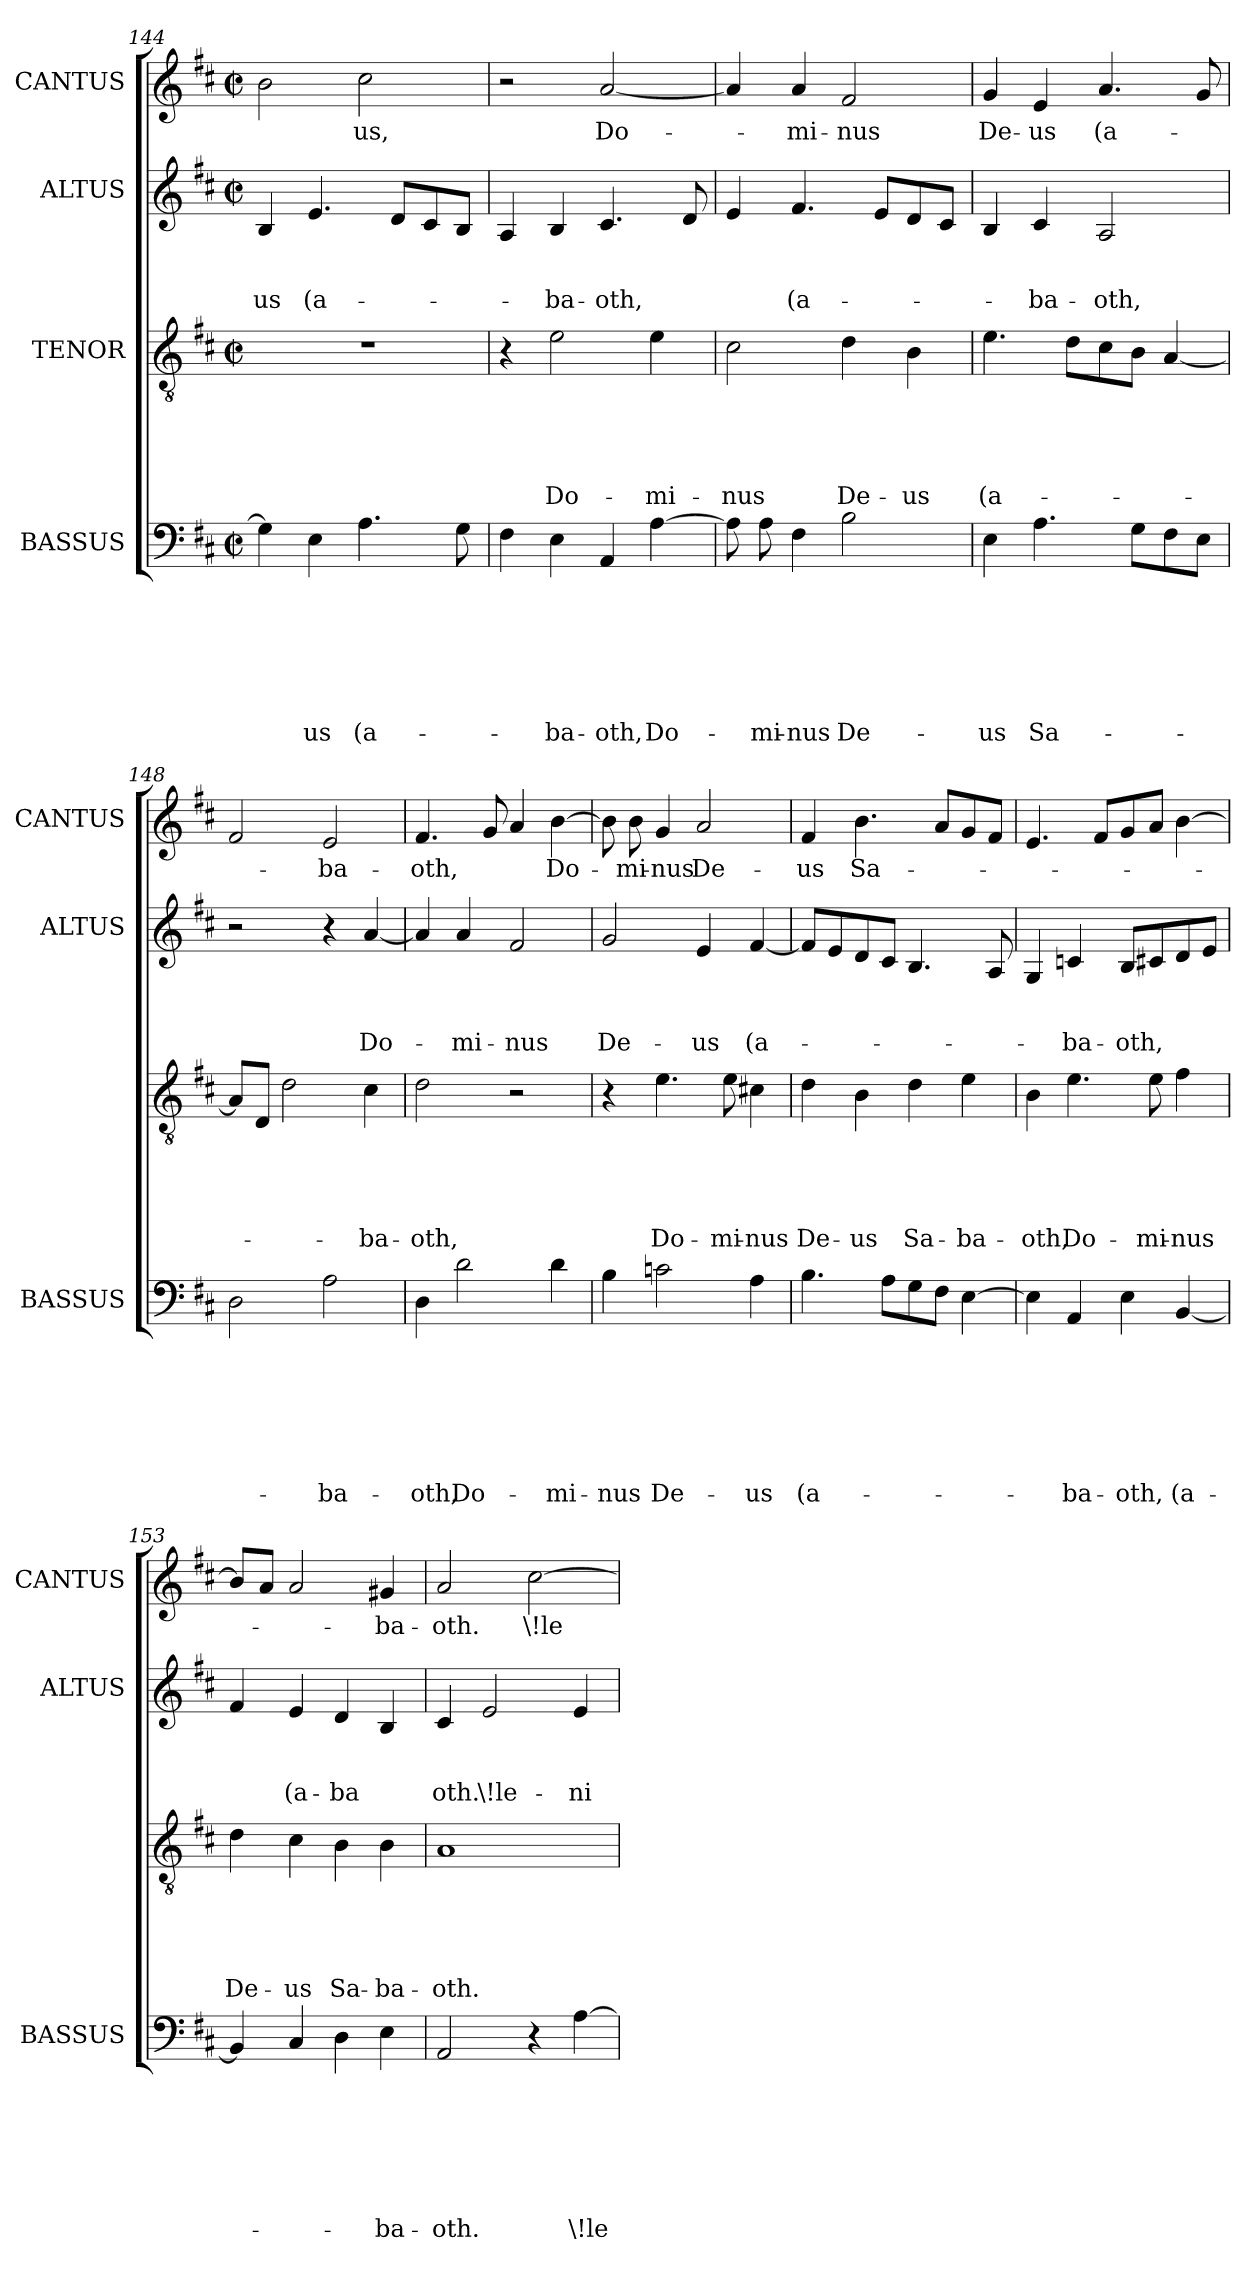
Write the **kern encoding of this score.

**kern	**text	**text	**text	**text	**text	**text	**text	**kern	**text	**text	**text	**text	**text	**kern	**text	**text	**text	**kern	**text
*part4	*part4	*part4	*part4	*part4	*part4	*part4	*part4	*part3	*part3	*part3	*part3	*part3	*part3	*part2	*part2	*part2	*part2	*part1	*part1
*staff4	*staff4	*staff4	*staff4	*staff4	*staff4	*staff4	*staff4	*staff3	*staff3	*staff3	*staff3	*staff3	*staff3	*staff2	*staff2	*staff2	*staff2	*staff1	*staff1
*I"BASSUS	*	*	*	*	*	*	*	*I"TENOR	*	*	*	*	*	*I"ALTUS	*	*	*	*I"CANTUS	*
*I'BASSUS	*	*	*	*	*	*	*	*	*	*	*	*	*	*I'ALTUS	*	*	*	*I'CANTUS	*
*clefF4	*	*	*	*	*	*	*	*clefGv2	*	*	*	*	*	*clefG2	*	*	*	*clefG2	*
*k[f#c#]	*	*	*	*	*	*	*	*k[f#c#]	*	*	*	*	*	*k[f#c#]	*	*	*	*k[f#c#]	*
*D:	*	*	*	*	*	*	*	*D:	*	*	*	*	*	*D:	*	*	*	*D:	*
*M2/2	*	*	*	*	*	*	*	*M2/2	*	*	*	*	*	*M2/2	*	*	*	*M2/2	*
*met(c|)	*	*	*	*	*	*	*	*met(c|)	*	*	*	*	*	*met(c|)	*	*	*	*met(c|)	*
=144	=144	=144	=144	=144	=144	=144	=144	=144	=144	=144	=144	=144	=144	=144	=144	=144	=144	=144	=144
!	!	!	!	!	!	!	!	!	!	!	!	!	!	!	!	!	!LO:LY:b	!	!
4G\]	.	.	.	.	.	.	.	1r	.	.	.	.	.	4B/	.	.	-us	2b\	.
!	!	!	!	!	!	!	!LO:LY:b	!	!	!	!	!	!	!	!	!	!LO:LY:b	!	!
4E\	.	.	.	.	.	.	-us	.	.	.	.	.	.	4.e/	.	.	(a-	.	.
!	!	!	!	!	!	!	!LO:LY:b	!	!	!	!	!	!	!	!	!	!	!	!LO:LY:b
4.A\	.	.	.	.	.	.	(a-	.	.	.	.	.	.	.	.	.	.	2cc#\	-us,
.	.	.	.	.	.	.	.	.	.	.	.	.	.	8d/L	.	.	.	.	.
.	.	.	.	.	.	.	.	.	.	.	.	.	.	8c#/	.	.	.	.	.
8G\	.	.	.	.	.	.	.	.	.	.	.	.	.	8B/J	.	.	.	.	.
=145	=145	=145	=145	=145	=145	=145	=145	=145	=145	=145	=145	=145	=145	=145	=145	=145	=145	=145	=145
4F#\	.	.	.	.	.	.	.	4r	.	.	.	.	.	4A/	.	.	.	2r	.
!	!	!	!	!	!	!	!LO:LY:b	!	!	!	!	!	!LO:LY:b	!	!	!	!LO:LY:b	!	!
4E\	.	.	.	.	.	.	-ba-	2e\	.	.	.	.	Do-	4B/	.	.	-ba-	.	.
!	!	!	!	!	!	!	!LO:LY:b	!	!	!	!	!	!	!	!	!	!LO:LY:b	!	!LO:LY:b
4AA/	.	.	.	.	.	.	-oth,	.	.	.	.	.	.	4.c#/	.	.	-oth,	[<2a/	Do-
!	!	!	!	!	!	!	!LO:LY:b	!	!	!	!	!	!LO:LY:b	!	!	!	!	!	!
[>4A\	.	.	.	.	.	.	Do-	4e\	.	.	.	.	-mi-	.	.	.	.	.	.
.	.	.	.	.	.	.	.	.	.	.	.	.	.	8d/	.	.	.	.	.
=146	=146	=146	=146	=146	=146	=146	=146	=146	=146	=146	=146	=146	=146	=146	=146	=146	=146	=146	=146
!	!	!	!	!	!	!	!	!	!	!	!	!	!LO:LY:b	!	!	!	!	!	!
8A\]	.	.	.	.	.	.	.	2c#\	.	.	.	.	-nus	4e/	.	.	.	4a/]	.
!	!	!	!	!	!	!	!LO:LY:b	!	!	!	!	!	!	!	!	!	!	!	!
8A\	.	.	.	.	.	.	-mi-	.	.	.	.	.	.	.	.	.	.	.	.
!	!	!	!	!	!	!	!LO:LY:b	!	!	!	!	!	!	!	!	!	!LO:LY:b	!	!LO:LY:b
4F#\	.	.	.	.	.	.	-nus	.	.	.	.	.	.	4.f#/	.	.	(a-	4a/	-mi-
!	!	!	!	!	!	!	!LO:LY:b	!	!	!	!	!	!LO:LY:b	!	!	!	!	!	!LO:LY:b
2B\	.	.	.	.	.	.	De-	4d\	.	.	.	.	De-	.	.	.	.	2f#/	-nus
.	.	.	.	.	.	.	.	.	.	.	.	.	.	8e/L	.	.	.	.	.
!	!	!	!	!	!	!	!	!	!	!	!	!	!LO:LY:b	!	!	!	!	!	!
.	.	.	.	.	.	.	.	4B\	.	.	.	.	-us	8d/	.	.	.	.	.
.	.	.	.	.	.	.	.	.	.	.	.	.	.	8c#/J	.	.	.	.	.
!!LO:LB:g=z
=147	=147	=147	=147	=147	=147	=147	=147	=147	=147	=147	=147	=147	=147	=147	=147	=147	=147	=147	=147
!	!	!	!	!	!	!	!LO:LY:b	!	!	!	!	!	!LO:LY:b	!	!	!	!	!	!LO:LY:b
4E\	.	.	.	.	.	.	-us	4.e\	.	.	.	.	(a-	4B/	.	.	.	4g/	De-
!	!	!	!	!	!	!	!LO:LY:b	!	!	!	!	!	!	!	!	!	!LO:LY:b	!	!LO:LY:b
4.A\	.	.	.	.	.	.	Sa-	.	.	.	.	.	.	4c#/	.	.	-ba-	4e/	-us
.	.	.	.	.	.	.	.	8d\L	.	.	.	.	.	.	.	.	.	.	.
!	!	!	!	!	!	!	!	!	!	!	!	!	!	!	!	!	!LO:LY:b	!	!LO:LY:b
.	.	.	.	.	.	.	.	8c#\	.	.	.	.	.	2A/	.	.	-oth,	4.a/	(a-
8G\L	.	.	.	.	.	.	.	8B\J	.	.	.	.	.	.	.	.	.	.	.
8F#\	.	.	.	.	.	.	.	[<4A/	.	.	.	.	.	.	.	.	.	.	.
8E\J	.	.	.	.	.	.	.	.	.	.	.	.	.	.	.	.	.	8g/	.
=148	=148	=148	=148	=148	=148	=148	=148	=148	=148	=148	=148	=148	=148	=148	=148	=148	=148	=148	=148
2D\	.	.	.	.	.	.	.	8A/L]	.	.	.	.	.	2r	.	.	.	2f#/	.
.	.	.	.	.	.	.	.	8D/J	.	.	.	.	.	.	.	.	.	.	.
.	.	.	.	.	.	.	.	2d\	.	.	.	.	.	.	.	.	.	.	.
!	!	!	!	!	!	!	!LO:LY:b	!	!	!	!	!	!	!	!	!	!	!	!LO:LY:b
2A\	.	.	.	.	.	.	-ba-	.	.	.	.	.	.	4r	.	.	.	2e/	-ba-
!	!	!	!	!	!	!	!	!	!	!	!	!	!LO:LY:b	!	!	!	!LO:LY:b	!	!
.	.	.	.	.	.	.	.	4c#\	.	.	.	.	-ba-	[<4a/	.	.	Do-	.	.
=149	=149	=149	=149	=149	=149	=149	=149	=149	=149	=149	=149	=149	=149	=149	=149	=149	=149	=149	=149
!	!	!	!	!	!	!	!LO:LY:b	!	!	!	!	!	!LO:LY:b	!	!	!	!	!	!LO:LY:b
4D\	.	.	.	.	.	.	-oth,	2d\	.	.	.	.	-oth,	4a/]	.	.	.	4.f#/	-oth,
!	!	!	!	!	!	!	!LO:LY:b	!	!	!	!	!	!	!	!	!	!LO:LY:b	!	!
2d\	.	.	.	.	.	.	Do-	.	.	.	.	.	.	4a/	.	.	-mi-	.	.
.	.	.	.	.	.	.	.	.	.	.	.	.	.	.	.	.	.	8g/	.
!	!	!	!	!	!	!	!	!	!	!	!	!	!	!	!	!	!LO:LY:b	!	!
.	.	.	.	.	.	.	.	2r	.	.	.	.	.	2f#/	.	.	-nus	4a/	.
!	!	!	!	!	!	!	!LO:LY:b	!	!	!	!	!	!	!	!	!	!	!	!LO:LY:b
4d\	.	.	.	.	.	.	-mi-	.	.	.	.	.	.	.	.	.	.	[>4b\	Do-
=150	=150	=150	=150	=150	=150	=150	=150	=150	=150	=150	=150	=150	=150	=150	=150	=150	=150	=150	=150
!	!	!	!	!	!	!	!LO:LY:b	!	!	!	!	!	!	!	!	!	!LO:LY:b	!	!
4B\	.	.	.	.	.	.	-nus	4r	.	.	.	.	.	2g/	.	.	De-	8b\]	.
!	!	!	!	!	!	!	!	!	!	!	!	!	!	!	!	!	!	!	!LO:LY:b
.	.	.	.	.	.	.	.	.	.	.	.	.	.	.	.	.	.	8b\	-mi-
!	!	!	!	!	!	!	!LO:LY:b	!	!	!	!	!	!LO:LY:b	!	!	!	!	!	!LO:LY:b
2cn\	.	.	.	.	.	.	De-	4.e\	.	.	.	.	Do-	.	.	.	.	4g/	-nus
!	!	!	!	!	!	!	!	!	!	!	!	!	!	!	!	!	!LO:LY:b	!	!LO:LY:b
.	.	.	.	.	.	.	.	.	.	.	.	.	.	4e/	.	.	-us	2a/	De-
!	!	!	!	!	!	!	!	!	!	!	!	!	!LO:LY:b	!	!	!	!	!	!
.	.	.	.	.	.	.	.	8e\	.	.	.	.	-mi-	.	.	.	.	.	.
!	!	!	!	!	!	!	!LO:LY:b	!	!	!	!	!	!LO:LY:b	!	!	!	!LO:LY:b	!	!
4A\	.	.	.	.	.	.	-us	4c#X\	.	.	.	.	-nus	[<4f#/	.	.	(a-	.	.
=151	=151	=151	=151	=151	=151	=151	=151	=151	=151	=151	=151	=151	=151	=151	=151	=151	=151	=151	=151
!	!	!	!	!	!	!	!LO:LY:b	!	!	!	!	!	!LO:LY:b	!	!	!	!	!	!LO:LY:b
4.B\	.	.	.	.	.	.	(a-	4d\	.	.	.	.	De-	8f#/L]	.	.	.	4f#/	-us
.	.	.	.	.	.	.	.	.	.	.	.	.	.	8e/	.	.	.	.	.
!	!	!	!	!	!	!	!	!	!	!	!	!	!LO:LY:b	!	!	!	!	!	!LO:LY:b
.	.	.	.	.	.	.	.	4B\	.	.	.	.	-us	8d/	.	.	.	4.b\	Sa-
8A\L	.	.	.	.	.	.	.	.	.	.	.	.	.	8c#/J	.	.	.	.	.
!	!	!	!	!	!	!	!	!	!	!	!	!	!LO:LY:b	!	!	!	!	!	!
8G\	.	.	.	.	.	.	.	4d\	.	.	.	.	Sa-	4.B/	.	.	.	.	.
8F#\J	.	.	.	.	.	.	.	.	.	.	.	.	.	.	.	.	.	8a/L	.
!	!	!	!	!	!	!	!	!	!	!	!	!	!LO:LY:b	!	!	!	!	!	!
[<4E\	.	.	.	.	.	.	.	4e\	.	.	.	.	-ba-	.	.	.	.	8g/	.
.	.	.	.	.	.	.	.	.	.	.	.	.	.	8A/	.	.	.	8f#/J	.
!!LO:LB:g=z
=152	=152	=152	=152	=152	=152	=152	=152	=152	=152	=152	=152	=152	=152	=152	=152	=152	=152	=152	=152
!	!	!	!	!	!	!	!	!	!	!	!	!	!LO:LY:b	!	!	!	!	!	!
4E\]	.	.	.	.	.	.	.	4B\	.	.	.	.	-oth,	4G/	.	.	.	4.e/	.
!	!	!	!	!	!	!	!LO:LY:b	!	!	!	!	!	!LO:LY:b	!	!	!	!LO:LY:b	!	!
4AA/	.	.	.	.	.	.	-ba-	4.e\	.	.	.	.	Do-	4cn/	.	.	-ba-	.	.
.	.	.	.	.	.	.	.	.	.	.	.	.	.	.	.	.	.	8f#/L	.
!	!	!	!	!	!	!	!LO:LY:b	!	!	!	!	!	!	!	!	!	!LO:LY:b	!	!
4E\	.	.	.	.	.	.	-oth,	.	.	.	.	.	.	8B/L	.	.	-oth,	8g/	.
!	!	!	!	!	!	!	!	!	!	!	!	!	!LO:LY:b	!	!	!	!	!	!
.	.	.	.	.	.	.	.	8e\	.	.	.	.	-mi-	8c#X/	.	.	.	8a/J	.
!	!	!	!	!	!	!	!LO:LY:b	!	!	!	!	!	!LO:LY:b	!	!	!	!	!	!
[<4BB/	.	.	.	.	.	.	(a-	4f#\	.	.	.	.	-nus	8d/	.	.	.	[>4b\	.
.	.	.	.	.	.	.	.	.	.	.	.	.	.	8e/J	.	.	.	.	.
=153	=153	=153	=153	=153	=153	=153	=153	=153	=153	=153	=153	=153	=153	=153	=153	=153	=153	=153	=153
!	!	!	!	!	!	!	!	!	!	!	!	!	!LO:LY:b	!	!	!	!	!	!
4BB/]	.	.	.	.	.	.	.	4d\	.	.	.	.	De-	4f#/	.	.	.	8b/L]	.
.	.	.	.	.	.	.	.	.	.	.	.	.	.	.	.	.	.	8a/J	.
!	!	!	!	!	!	!	!	!	!	!	!	!	!LO:LY:b	!	!	!	!LO:LY:b	!	!
4C#/	.	.	.	.	.	.	.	4c#\	.	.	.	.	-us	4e/	.	.	(a-	2a/	.
!	!	!	!	!	!	!	!	!	!	!	!	!	!LO:LY:b	!	!	!	!LO:LY:b	!	!
4D\	.	.	.	.	.	.	.	4B\	.	.	.	.	Sa-	4d/	.	.	-ba	.	.
!	!	!	!	!	!	!	!LO:LY:b	!	!	!	!	!	!LO:LY:b	!	!	!	!	!	!LO:LY:b
4E\	.	.	.	.	.	.	-ba-	4B\	.	.	.	.	-ba-	4B/	.	.	.	4g#X/	-ba-
=154	=154	=154	=154	=154	=154	=154	=154	=154	=154	=154	=154	=154	=154	=154	=154	=154	=154	=154	=154
!	!	!	!	!	!	!	!LO:LY:b	!	!	!	!	!	!LO:LY:b	!	!	!	!LO:LY:b	!	!LO:LY:b
2AA/	.	.	.	.	.	.	-oth.	1A	.	.	.	.	-oth.	4c#/	.	.	oth.	2a/	-oth.
!	!	!	!	!	!	!	!	!	!	!	!	!	!	!	!	!	!LO:LY:b	!	!
.	.	.	.	.	.	.	.	.	.	.	.	.	.	2e/	.	.	\!le-	.	.
!	!	!	!	!	!	!	!	!	!	!	!	!	!	!	!	!	!	!	!LO:LY:b
4r	.	.	.	.	.	.	.	.	.	.	.	.	.	.	.	.	.	[>2cc#\	\!le-
!	!	!	!	!	!	!	!LO:LY:b	!	!	!	!	!	!	!	!	!	!LO:LY:b	!	!
[>4A\	.	.	.	.	.	.	\!le-	.	.	.	.	.	.	4e/	.	.	-ni	.	.
=	=	=	=	=	=	=	=	=	=	=	=	=	=	=	=	=	=	=	=
*-	*-	*-	*-	*-	*-	*-	*-	*-	*-	*-	*-	*-	*-	*-	*-	*-	*-	*-	*-
